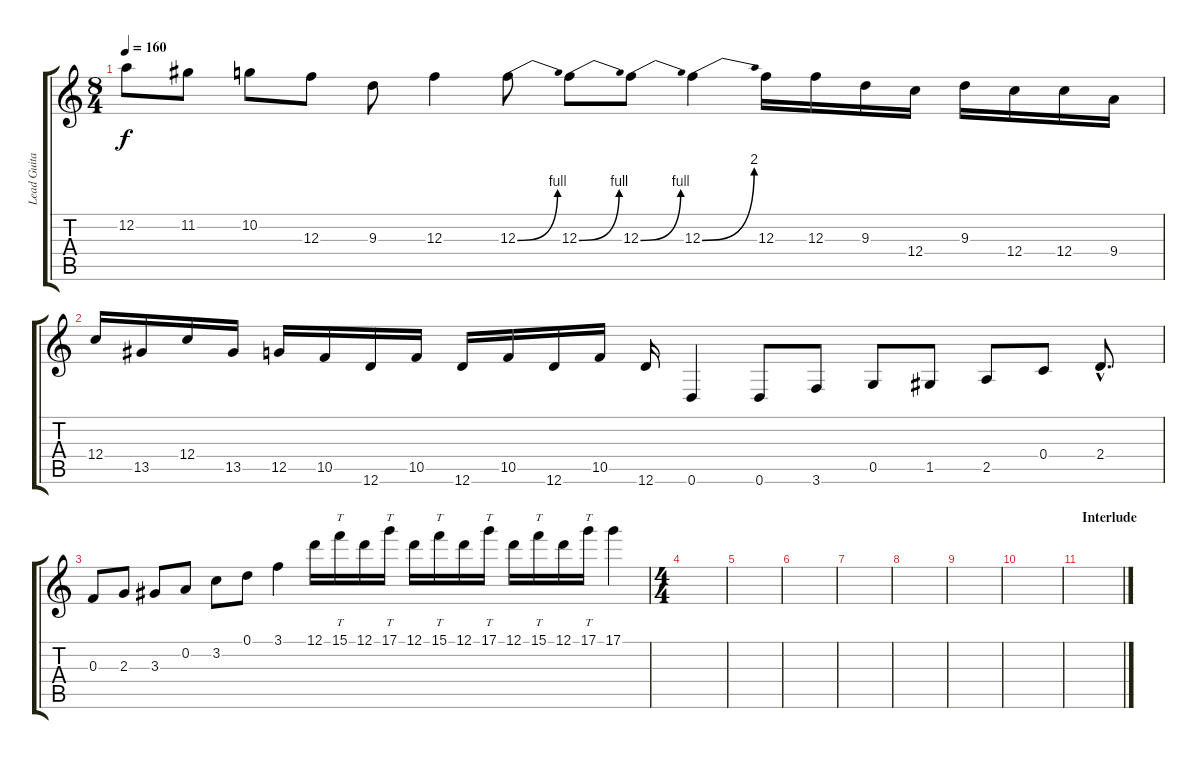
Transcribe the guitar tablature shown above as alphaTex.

\track ("Lead Guitar" "Lead Guita") {instrument distortionguitar}
\staff {score tabs}
\tuning (D4 A3 F3 C3 G2 D2) {hide}
\ts (8 4)
\tempo 160
\clef g2
\ks c
12.2.8{dy f} 11.2.8 10.2.8 12.3.8 9.3.8 12.3.4 12.3{be (bend 0 0 60 4)}.8 12.3{be (bend 0 0 60 4)}.8 12.3{be (bend 0 0 60 4)}.8 12.3{be (bend 0 0 60 8)}.4 12.3.16 12.3.16 9.3.16 12.4.16 9.3.16 12.4.16 12.4.16 9.4.16 |
12.4.16 13.5.16 12.4.16 13.5.16 12.5.16 10.5.16 12.6.16 10.5.16 12.6.16 10.5.16 12.6.16 10.5.16 12.6.16 0.6.4 0.6.8 3.6.8 0.5.8 1.5.8 2.5.8 0.4.8 2.4{hac}.8{d} |
0.3.8 2.3.8 3.3.8 0.2.8 3.2.8 0.1.8 3.1.4 12.1.16 15.1.16{tt} 12.1.16 17.1.16{tt} 12.1.16 15.1.16{tt} 12.1.16 17.1.16{tt} 12.1.16 15.1.16{tt} 12.1.16 17.1.16{tt} 17.1.4 |
\ts (4 4)
|
|
|
|
|
|
|
\section ("" "Interlude")
